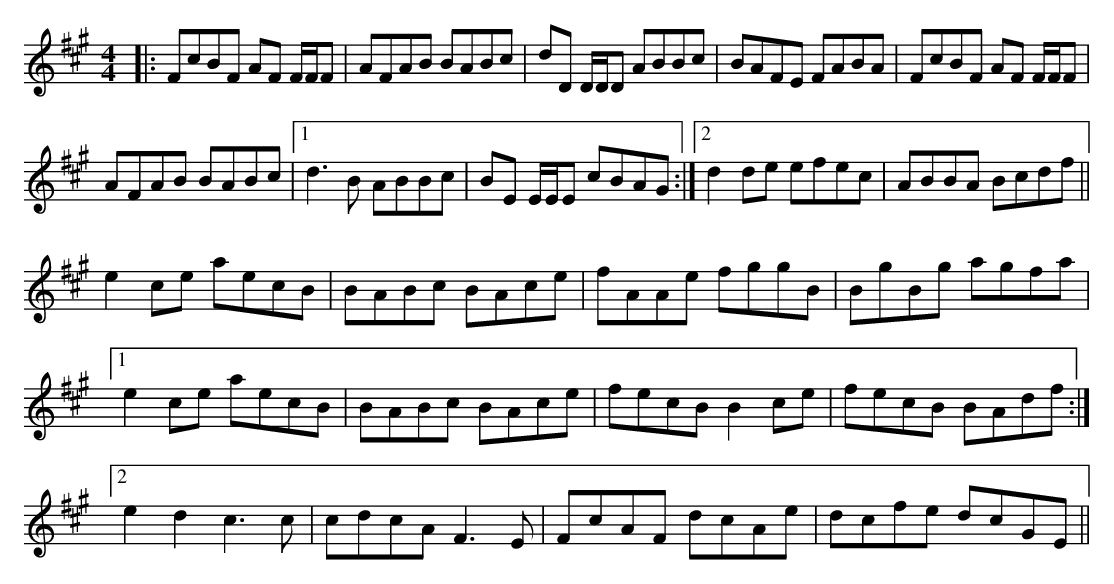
X:1
M:4/4
K:A
|:FcBF AF F/F/F|AFAB BABc|dD D/D/D ABBc|BAFE FABA|FcBF AF F/F/F|
AFAB BABc|1 d3B ABBc|BE E/E/E cBAG:|2 d2 de efec|ABBA Bcdf||
e2 ce aecB|BABc BAce|fAAe fggB|BgBg agfa|
[1 e2 ce aecB|BABc BAce|fecB B2 ce|fecB BAdf:|
[2 e2 d2 c3c|cdcA F3E|FcAF dcAe|dcfe dcGE||
